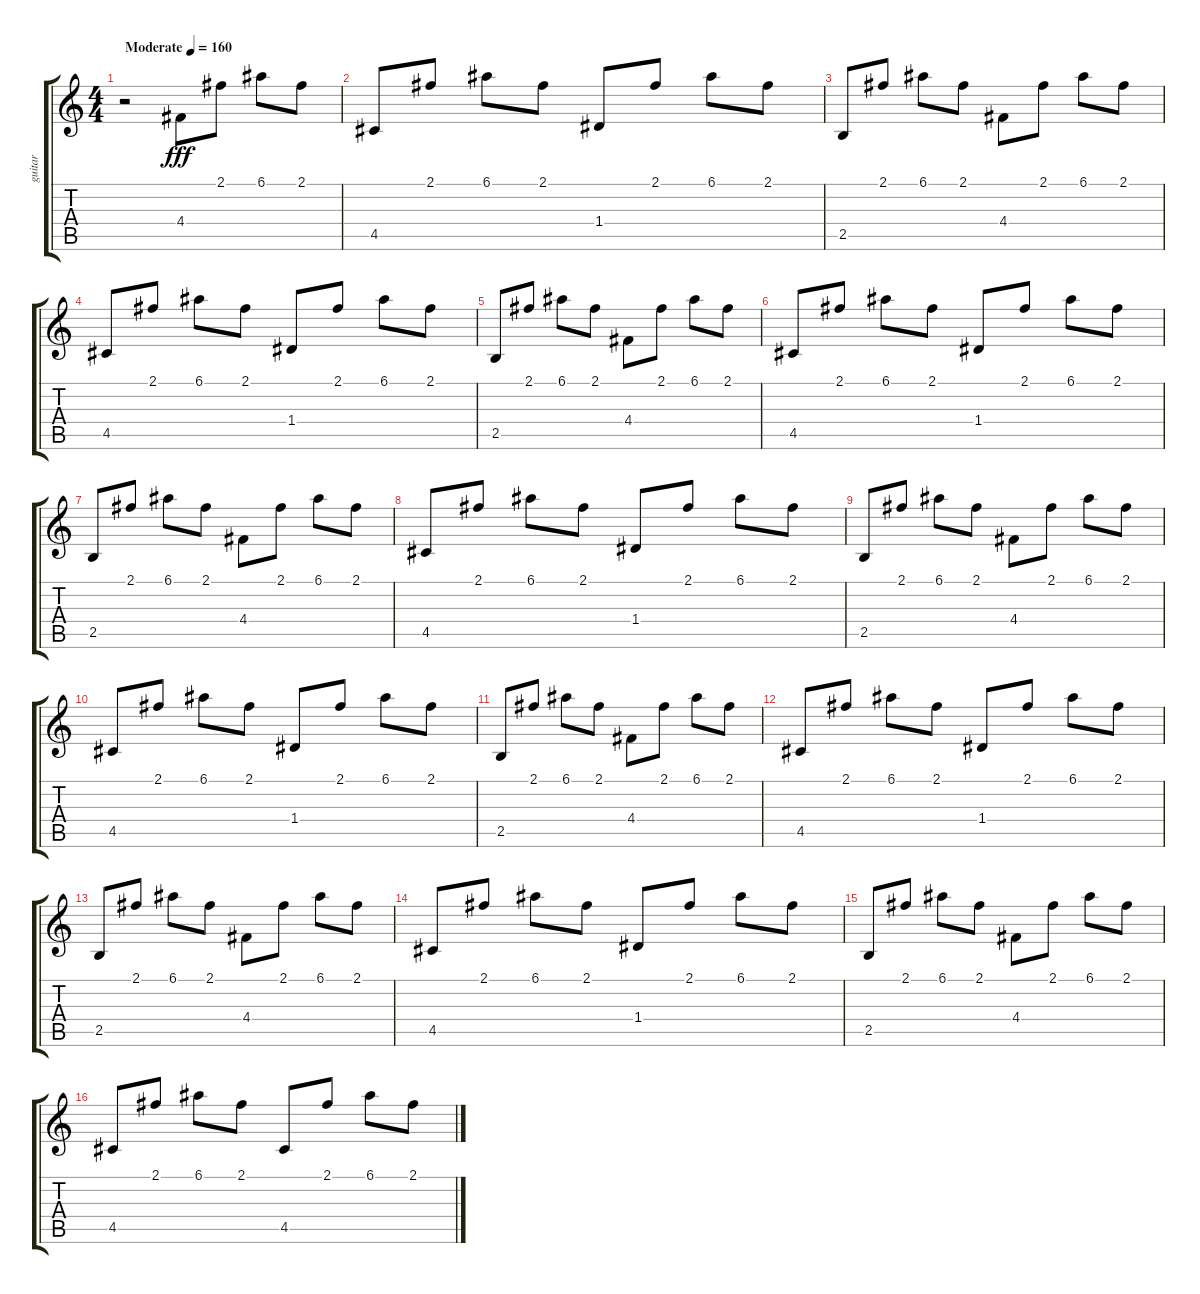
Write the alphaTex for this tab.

\track ("guitar" "guitar") {instrument overdrivenguitar}
\staff {score tabs}
\tuning (E4 B3 G3 D3 A2 E2) {hide}
\ts (4 4)
\tempo (160 "Moderate")
\clef g2
\ks c
r.2{dy fff instrument overdrivenguitar} 4.4.8 2.1.8 6.1.8 2.1.8 |
4.5.8 2.1.8 6.1.8 2.1.8 1.4.8 2.1.8 6.1.8 2.1.8 |
2.5.8 2.1.8 6.1.8 2.1.8 4.4.8 2.1.8 6.1.8 2.1.8 |
4.5.8 2.1.8 6.1.8 2.1.8 1.4.8 2.1.8 6.1.8 2.1.8 |
2.5.8 2.1.8 6.1.8 2.1.8 4.4.8 2.1.8 6.1.8 2.1.8 |
4.5.8 2.1.8 6.1.8 2.1.8 1.4.8 2.1.8 6.1.8 2.1.8 |
2.5.8 2.1.8 6.1.8 2.1.8 4.4.8 2.1.8 6.1.8 2.1.8 |
4.5.8 2.1.8 6.1.8 2.1.8 1.4.8 2.1.8 6.1.8 2.1.8 |
2.5.8 2.1.8 6.1.8 2.1.8 4.4.8 2.1.8 6.1.8 2.1.8 |
4.5.8 2.1.8 6.1.8 2.1.8 1.4.8 2.1.8 6.1.8 2.1.8 |
2.5.8 2.1.8 6.1.8 2.1.8 4.4.8 2.1.8 6.1.8 2.1.8 |
4.5.8 2.1.8 6.1.8 2.1.8 1.4.8 2.1.8 6.1.8 2.1.8 |
2.5.8 2.1.8 6.1.8 2.1.8 4.4.8 2.1.8 6.1.8 2.1.8 |
4.5.8 2.1.8 6.1.8 2.1.8 1.4.8 2.1.8 6.1.8 2.1.8 |
2.5.8 2.1.8 6.1.8 2.1.8 4.4.8 2.1.8 6.1.8 2.1.8 |
4.5.8 2.1.8 6.1.8 2.1.8 4.5.8 2.1.8 6.1.8 2.1.8
